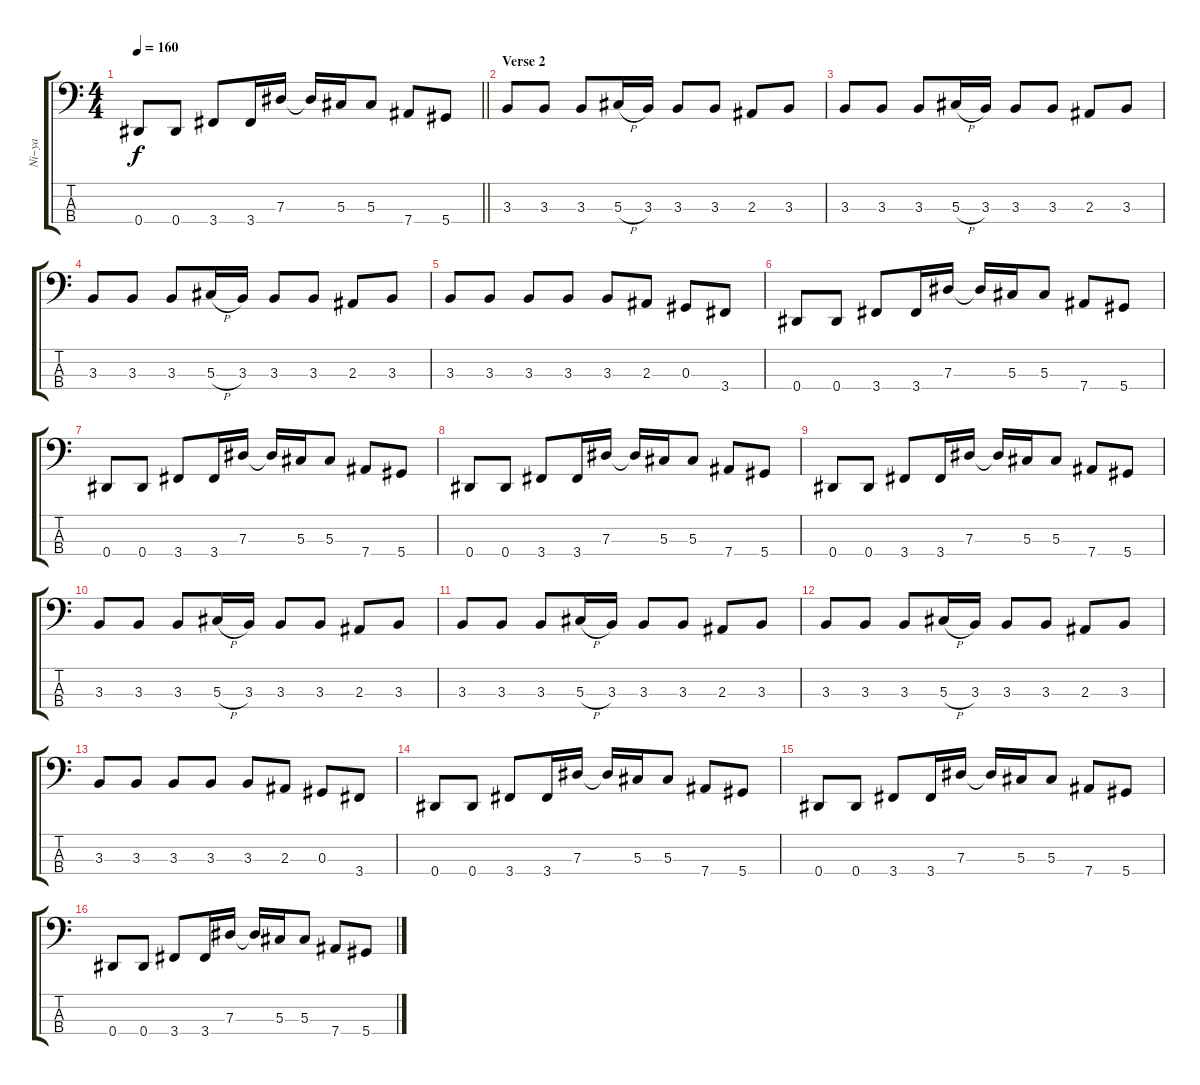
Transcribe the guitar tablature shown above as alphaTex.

\track ("Ni~ya" "Ni~ya") {instrument electricbasspick}
\staff {score tabs}
\tuning (Gb2 Db2 Ab1 Eb1) {hide}
\ts (4 4)
\tempo 160
\clef f4
\barLineRight lightlight
\ks c
0.4.8{dy f} 0.4.8 3.4.8 3.4.16 7.3.16 7.3{t}.16 5.3.16 5.3.8 7.4.8 5.4.8 |
\section ("" "Verse 2")
3.3.8 3.3.8 3.3.8 5.3{h}.16 3.3.16 3.3.8 3.3.8 2.3.8 3.3.8 |
3.3.8 3.3.8 3.3.8 5.3{h}.16 3.3.16 3.3.8 3.3.8 2.3.8 3.3.8 |
3.3.8 3.3.8 3.3.8 5.3{h}.16 3.3.16 3.3.8 3.3.8 2.3.8 3.3.8 |
3.3.8 3.3.8 3.3.8 3.3.8 3.3.8 2.3.8 0.3.8 3.4.8 |
0.4.8 0.4.8 3.4.8 3.4.16 7.3.16 7.3{t}.16 5.3.16 5.3.8 7.4.8 5.4.8 |
0.4.8 0.4.8 3.4.8 3.4.16 7.3.16 7.3{t}.16 5.3.16 5.3.8 7.4.8 5.4.8 |
0.4.8 0.4.8 3.4.8 3.4.16 7.3.16 7.3{t}.16 5.3.16 5.3.8 7.4.8 5.4.8 |
0.4.8 0.4.8 3.4.8 3.4.16 7.3.16 7.3{t}.16 5.3.16 5.3.8 7.4.8 5.4.8 |
3.3.8 3.3.8 3.3.8 5.3{h}.16 3.3.16 3.3.8 3.3.8 2.3.8 3.3.8 |
3.3.8 3.3.8 3.3.8 5.3{h}.16 3.3.16 3.3.8 3.3.8 2.3.8 3.3.8 |
3.3.8 3.3.8 3.3.8 5.3{h}.16 3.3.16 3.3.8 3.3.8 2.3.8 3.3.8 |
3.3.8 3.3.8 3.3.8 3.3.8 3.3.8 2.3.8 0.3.8 3.4.8 |
0.4.8 0.4.8 3.4.8 3.4.16 7.3.16 7.3{t}.16 5.3.16 5.3.8 7.4.8 5.4.8 |
0.4.8 0.4.8 3.4.8 3.4.16 7.3.16 7.3{t}.16 5.3.16 5.3.8 7.4.8 5.4.8 |
0.4.8 0.4.8 3.4.8 3.4.16 7.3.16 7.3{t}.16 5.3.16 5.3.8 7.4.8 5.4.8
